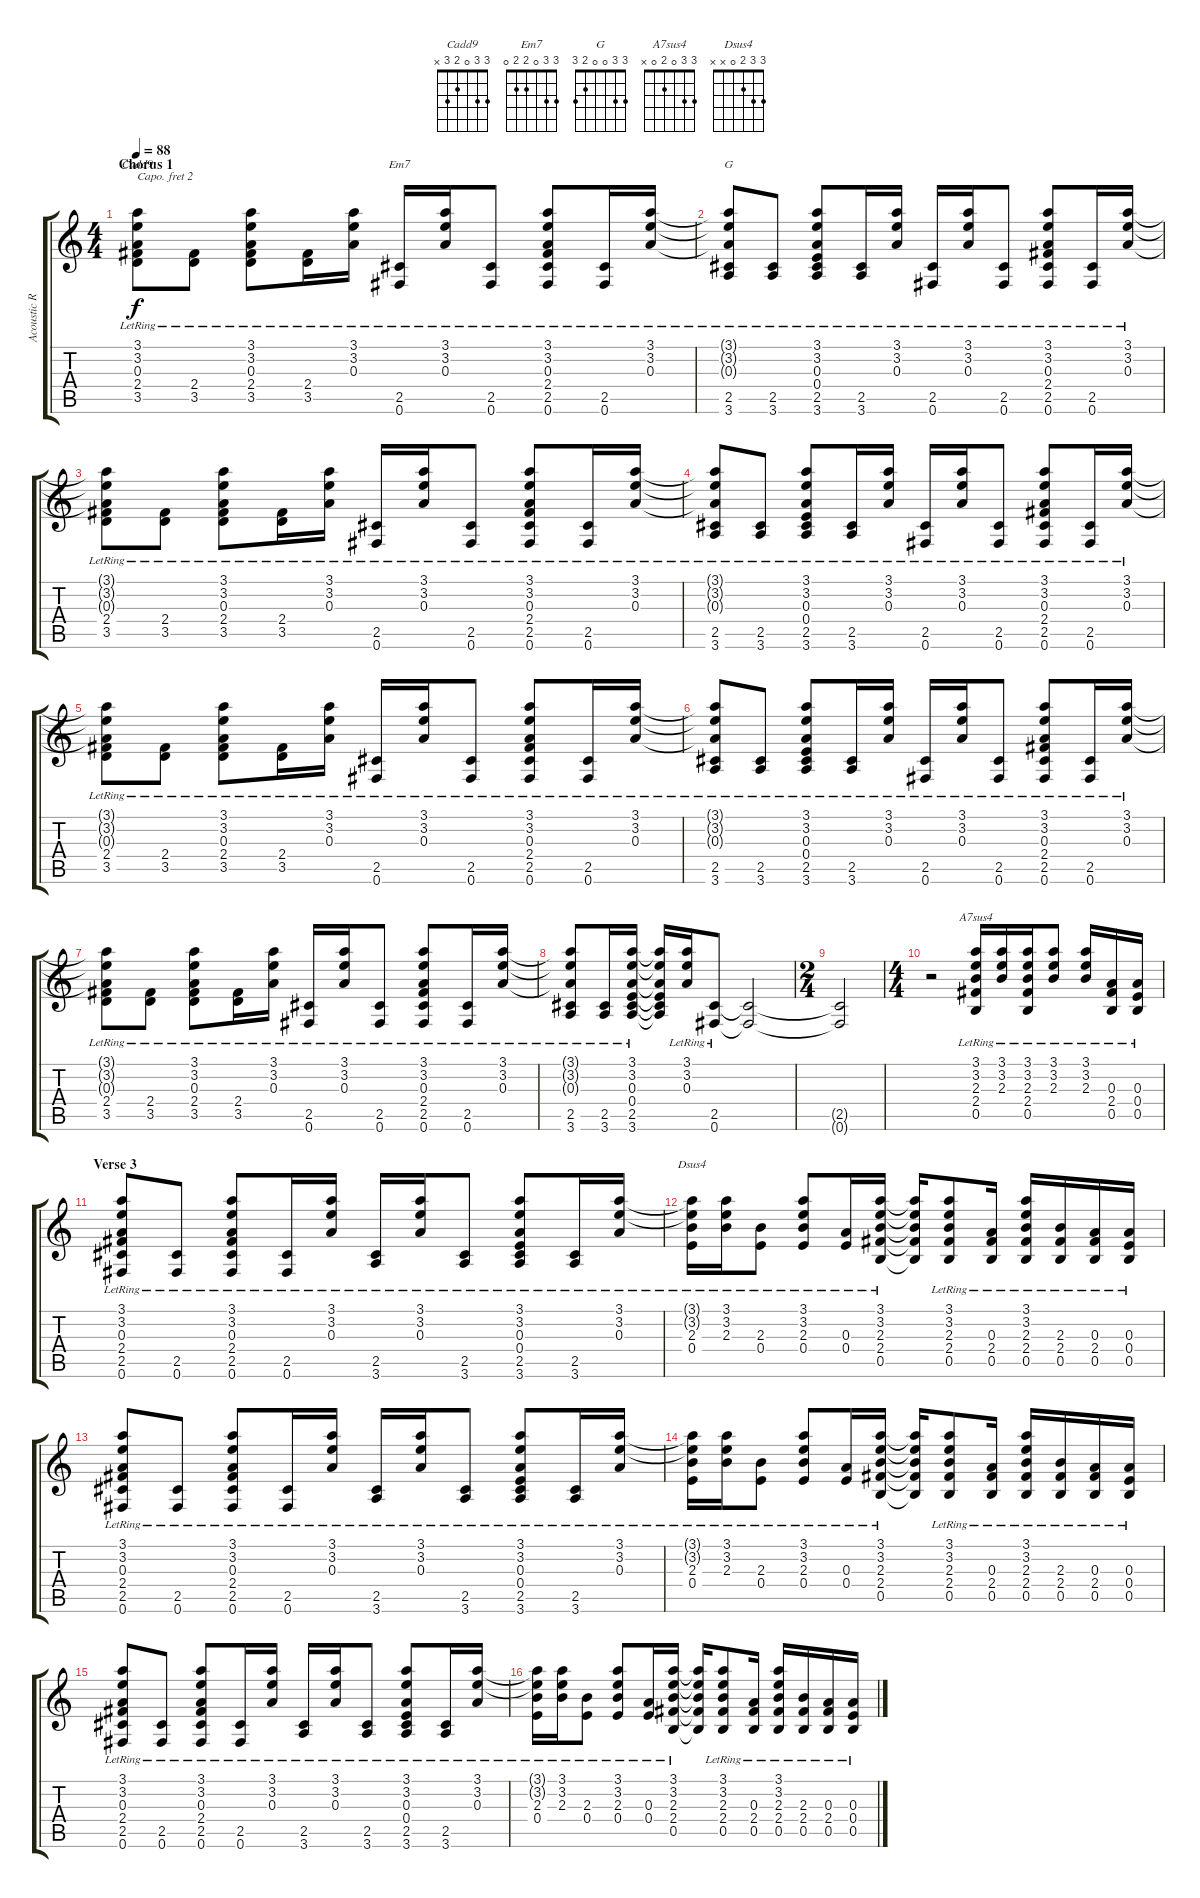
\track ("Acoustic Rhythm Guitar" "Acoustic R") {instrument acousticguitarsteel}
\staff {score tabs}
\capo 2
\tuning (E4 B3 G3 D3 A2 E2) {hide}
\chord ("Cadd9" 3 3 0 2 3 x)
\chord ("Em7" 3 3 0 2 2 0)
\chord ("G" 3 3 0 0 2 3)
\chord ("A7sus4" 3 3 0 2 0 x)
\chord ("Dsus4" 3 3 2 0 x x)
\ts (4 4)
\section ("" "Chorus 1")
\tempo 88
\clef g2
\ks c
(3.1{lr} 3.2{lr} 0.3{lr} 2.4{lr} 3.5{lr}).8{ch "Cadd9" dy f} (2.4{lr} 3.5{lr}).8 (3.1{lr} 3.2{lr} 0.3{lr} 2.4{lr} 3.5{lr}).8 (2.4{lr} 3.5{lr}).16 (3.1{lr} 3.2{lr} 0.3{lr}).16 (2.5{lr} 0.6{lr}).16{ch "Em7"} (3.1{lr} 3.2{lr} 0.3{lr}).16 (2.5{lr} 0.6{lr}).8 (3.1{lr} 3.2{lr} 0.3{lr} 2.4{lr} 2.5{lr} 0.6{lr}).8 (2.5{lr} 0.6{lr}).16 (3.1{lr} 3.2{lr} 0.3{lr}).16 |
(3.1{t} 3.2{t} 0.3{t} 2.5{lr} 3.6).8{ch "G"} (2.5{lr} 3.6).8 (3.1{lr} 3.2{lr} 0.3{lr} 0.4{lr} 2.5{lr} 3.6).8 (2.5{lr} 3.6).16 (3.1{lr} 3.2{lr} 0.3{lr}).16 (2.5{lr} 0.6{lr}).16 (3.1{lr} 3.2{lr} 0.3{lr}).16 (2.5{lr} 0.6{lr}).8 (3.1{lr} 3.2{lr} 0.3{lr} 2.4{lr} 2.5{lr} 0.6{lr}).8 (2.5{lr} 0.6{lr}).16 (3.1{lr} 3.2{lr} 0.3{lr}).16 |
(3.1{t} 3.2{t} 0.3{t} 2.4{lr} 3.5{lr}).8 (2.4{lr} 3.5{lr}).8 (3.1{lr} 3.2{lr} 0.3{lr} 2.4{lr} 3.5{lr}).8 (2.4{lr} 3.5{lr}).16 (3.1{lr} 3.2{lr} 0.3{lr}).16 (2.5{lr} 0.6{lr}).16 (3.1{lr} 3.2{lr} 0.3{lr}).16 (2.5{lr} 0.6{lr}).8 (3.1{lr} 3.2{lr} 0.3{lr} 2.4{lr} 2.5{lr} 0.6{lr}).8 (2.5{lr} 0.6{lr}).16 (3.1{lr} 3.2{lr} 0.3{lr}).16 |
(3.1{t} 3.2{t} 0.3{t} 2.5{lr} 3.6{lr}).8 (2.5{lr} 3.6{lr}).8 (3.1{lr} 3.2{lr} 0.3{lr} 0.4{lr} 2.5{lr} 3.6{lr}).8 (2.5{lr} 3.6{lr}).16 (3.1{lr} 3.2{lr} 0.3{lr}).16 (2.5{lr} 0.6{lr}).16 (3.1{lr} 3.2{lr} 0.3{lr}).16 (2.5{lr} 0.6{lr}).8 (3.1{lr} 3.2{lr} 0.3{lr} 2.4{lr} 2.5{lr} 0.6{lr}).8 (2.5{lr} 0.6{lr}).16 (3.1{lr} 3.2{lr} 0.3{lr}).16 |
(3.1{t} 3.2{t} 0.3{t} 2.4{lr} 3.5{lr}).8 (2.4{lr} 3.5{lr}).8 (3.1{lr} 3.2{lr} 0.3{lr} 2.4{lr} 3.5{lr}).8 (2.4{lr} 3.5{lr}).16 (3.1{lr} 3.2{lr} 0.3{lr}).16 (2.5{lr} 0.6{lr}).16 (3.1{lr} 3.2{lr} 0.3{lr}).16 (2.5{lr} 0.6{lr}).8 (3.1{lr} 3.2{lr} 0.3{lr} 2.4{lr} 2.5{lr} 0.6{lr}).8 (2.5{lr} 0.6{lr}).16 (3.1{lr} 3.2{lr} 0.3{lr}).16 |
(3.1{t} 3.2{t} 0.3{t} 2.5{lr} 3.6{lr}).8 (2.5{lr} 3.6{lr}).8 (3.1{lr} 3.2{lr} 0.3{lr} 0.4{lr} 2.5{lr} 3.6{lr}).8 (2.5{lr} 3.6{lr}).16 (3.1{lr} 3.2{lr} 0.3{lr}).16 (2.5{lr} 0.6{lr}).16 (3.1{lr} 3.2{lr} 0.3{lr}).16 (2.5{lr} 0.6{lr}).8 (3.1{lr} 3.2{lr} 0.3{lr} 2.4{lr} 2.5{lr} 0.6{lr}).8 (2.5{lr} 0.6{lr}).16 (3.1{lr} 3.2{lr} 0.3{lr}).16 |
(3.1{t} 3.2{t} 0.3{t} 2.4{lr} 3.5{lr}).8 (2.4{lr} 3.5{lr}).8 (3.1{lr} 3.2{lr} 0.3{lr} 2.4{lr} 3.5{lr}).8 (2.4{lr} 3.5{lr}).16 (3.1{lr} 3.2{lr} 0.3{lr}).16 (2.5{lr} 0.6{lr}).16 (3.1{lr} 3.2{lr} 0.3{lr}).16 (2.5{lr} 0.6{lr}).8 (3.1{lr} 3.2{lr} 0.3{lr} 2.4{lr} 2.5{lr} 0.6{lr}).8 (2.5{lr} 0.6{lr}).16 (3.1{lr} 3.2{lr} 0.3{lr}).16 |
(3.1{t} 3.2{t} 0.3{t} 2.5{lr} 3.6{lr}).8 (2.5{lr} 3.6{lr}).16 (3.1{lr} 3.2{lr} 0.3{lr} 0.4{lr} 2.5{lr} 3.6{lr}).16 (3.1{t} 3.2{t} 0.3{t} 0.4{t} 2.5{t} 3.6{t}).16 (3.1{lr} 3.2{lr} 0.3{lr}).16 (2.5{lr} 0.6{lr}).8 (2.5{t} 0.6{t}).2 |
\ts (2 4)
(2.5{t} 0.6{t}).2 |
\ts (4 4)
r.2 (3.1{lr} 3.2{lr} 2.3{lr} 2.4{lr} 0.5{lr}).16{ch "A7sus4"} (3.1{lr} 3.2{lr} 2.3{lr}).16 (3.1{lr} 3.2{lr} 2.3{lr} 2.4{lr} 0.5{lr}).16 (3.1{lr} 3.2{lr} 2.3{lr}).8 (3.1{lr} 3.2{lr} 2.3{lr}).16 (0.3{lr} 2.4{lr} 0.5{lr}).16 (0.3{lr} 0.4{lr} 0.5{lr}).16 |
\section ("" "Verse 3")
(3.1{lr} 3.2{lr} 0.3{lr} 2.4{lr} 2.5{lr} 0.6{lr}).8 (2.5{lr} 0.6{lr}).8 (3.1{lr} 3.2{lr} 0.3{lr} 2.4{lr} 2.5{lr} 0.6{lr}).8 (2.5{lr} 0.6{lr}).16 (3.1{lr} 3.2{lr} 0.3{lr}).16 (2.5{lr} 3.6{lr}).16 (3.1{lr} 3.2{lr} 0.3{lr}).16 (2.5{lr} 3.6{lr}).8 (3.1{lr} 3.2{lr} 0.3{lr} 0.4{lr} 2.5{lr} 3.6{lr}).8 (2.5{lr} 3.6{lr}).16 (3.1{lr} 3.2{lr} 0.3{lr}).16 |
(3.1{t} 3.2{t} 2.3{lr} 0.4{lr}).16{ch "Dsus4"} (3.1{lr} 3.2{lr} 2.3{lr}).16 (2.3{lr} 0.4{lr}).8 (3.1{lr} 3.2{lr} 2.3{lr} 0.4{lr}).8 (0.3{lr} 0.4{lr}).16 (3.1{lr} 3.2{lr} 2.3{lr} 2.4{lr} 0.5{lr}).16 (3.1{t} 3.2{t} 2.3{t} 2.4{t} 0.5{t}).16 (3.1{lr} 3.2{lr} 2.3{lr} 2.4{lr} 0.5{lr}).8 (0.3{lr} 2.4{lr} 0.5{lr}).16 (3.1{lr} 3.2{lr} 2.3{lr} 2.4{lr} 0.5{lr}).16 (2.3{lr} 2.4{lr} 0.5{lr}).16 (0.3{lr} 2.4{lr} 0.5{lr}).16 (0.3{lr} 0.4{lr} 0.5{lr}).16 |
(3.1{lr} 3.2{lr} 0.3{lr} 2.4{lr} 2.5{lr} 0.6{lr}).8 (2.5{lr} 0.6{lr}).8 (3.1{lr} 3.2{lr} 0.3{lr} 2.4{lr} 2.5{lr} 0.6{lr}).8 (2.5{lr} 0.6{lr}).16 (3.1{lr} 3.2{lr} 0.3{lr}).16 (2.5{lr} 3.6{lr}).16 (3.1{lr} 3.2{lr} 0.3{lr}).16 (2.5{lr} 3.6{lr}).8 (3.1{lr} 3.2{lr} 0.3{lr} 0.4{lr} 2.5{lr} 3.6{lr}).8 (2.5{lr} 3.6{lr}).16 (3.1{lr} 3.2{lr} 0.3{lr}).16 |
(3.1{t} 3.2{t} 2.3{lr} 0.4{lr}).16 (3.1{lr} 3.2{lr} 2.3{lr}).16 (2.3{lr} 0.4{lr}).8 (3.1{lr} 3.2{lr} 2.3{lr} 0.4{lr}).8 (0.3{lr} 0.4{lr}).16 (3.1{lr} 3.2{lr} 2.3{lr} 2.4{lr} 0.5{lr}).16 (3.1{t} 3.2{t} 2.3{t} 2.4{t} 0.5{t}).16 (3.1{lr} 3.2{lr} 2.3{lr} 2.4{lr} 0.5{lr}).8 (0.3{lr} 2.4{lr} 0.5{lr}).16 (3.1{lr} 3.2{lr} 2.3{lr} 2.4{lr} 0.5{lr}).16 (2.3{lr} 2.4{lr} 0.5{lr}).16 (0.3{lr} 2.4{lr} 0.5{lr}).16 (0.3{lr} 0.4{lr} 0.5{lr}).16 |
(3.1{lr} 3.2{lr} 0.3{lr} 2.4{lr} 2.5{lr} 0.6{lr}).8 (2.5{lr} 0.6{lr}).8 (3.1{lr} 3.2{lr} 0.3{lr} 2.4{lr} 2.5{lr} 0.6{lr}).8 (2.5{lr} 0.6{lr}).16 (3.1{lr} 3.2{lr} 0.3{lr}).16 (2.5{lr} 3.6{lr}).16 (3.1{lr} 3.2{lr} 0.3{lr}).16 (2.5{lr} 3.6{lr}).8 (3.1{lr} 3.2{lr} 0.3{lr} 0.4{lr} 2.5{lr} 3.6{lr}).8 (2.5{lr} 3.6{lr}).16 (3.1{lr} 3.2{lr} 0.3{lr}).16 |
(3.1{t} 3.2{t} 2.3{lr} 0.4{lr}).16 (3.1{lr} 3.2{lr} 2.3{lr}).16 (2.3{lr} 0.4{lr}).8 (3.1{lr} 3.2{lr} 2.3{lr} 0.4{lr}).8 (0.3{lr} 0.4{lr}).16 (3.1{lr} 3.2{lr} 2.3{lr} 2.4{lr} 0.5{lr}).16 (3.1{t} 3.2{t} 2.3{t} 2.4{t} 0.5{t}).16 (3.1{lr} 3.2{lr} 2.3{lr} 2.4{lr} 0.5{lr}).8 (0.3{lr} 2.4{lr} 0.5{lr}).16 (3.1{lr} 3.2{lr} 2.3{lr} 2.4{lr} 0.5{lr}).16 (2.3{lr} 2.4{lr} 0.5{lr}).16 (0.3{lr} 2.4{lr} 0.5{lr}).16 (0.3{lr} 0.4{lr} 0.5{lr}).16
